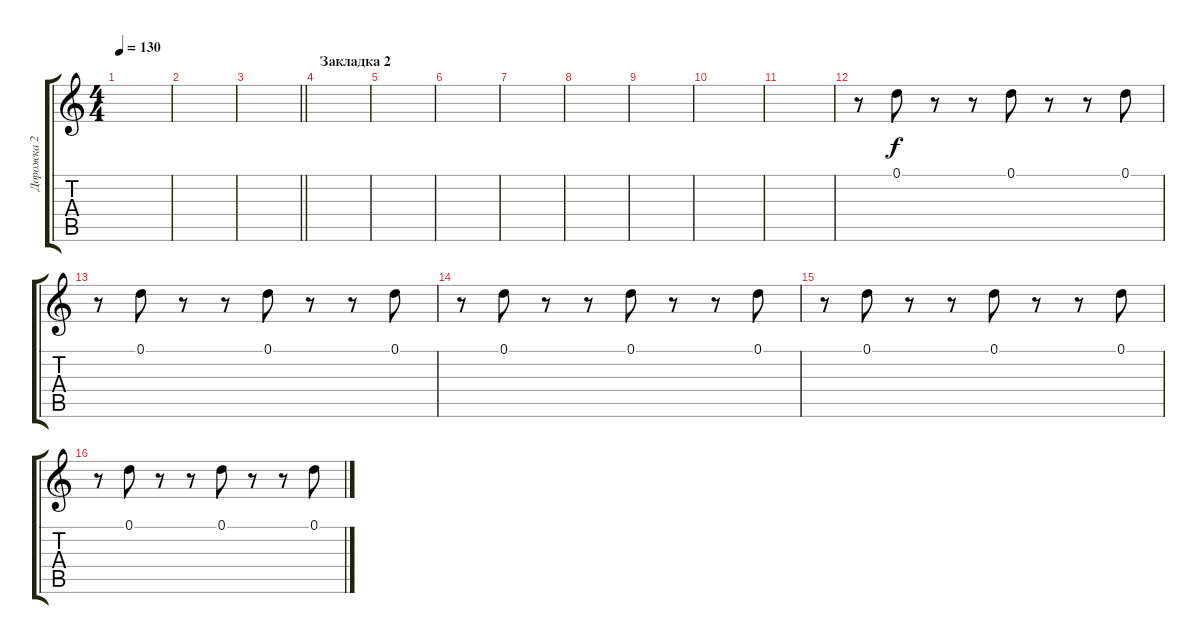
\track ("Дорожка 2" "Дорожка 2") {instrument acousticguitarnylon}
\staff {score tabs}
\tuning (D4 A3 F3 C3 G2 C2) {hide}
\ts (4 4)
\tempo 130
\clef g2
\ks c
|
|
\barLineRight lightlight
|
\section ("" "Закладка 2")
|
|
|
|
|
|
|
|
r.8 0.1.8 r.8 r.8 0.1.8 r.8 r.8 0.1.8 |
r.8 0.1.8 r.8 r.8 0.1.8 r.8 r.8 0.1.8 |
r.8 0.1.8 r.8 r.8 0.1.8 r.8 r.8 0.1.8 |
r.8 0.1.8 r.8 r.8 0.1.8 r.8 r.8 0.1.8 |
r.8 0.1.8 r.8 r.8 0.1.8 r.8 r.8 0.1.8
